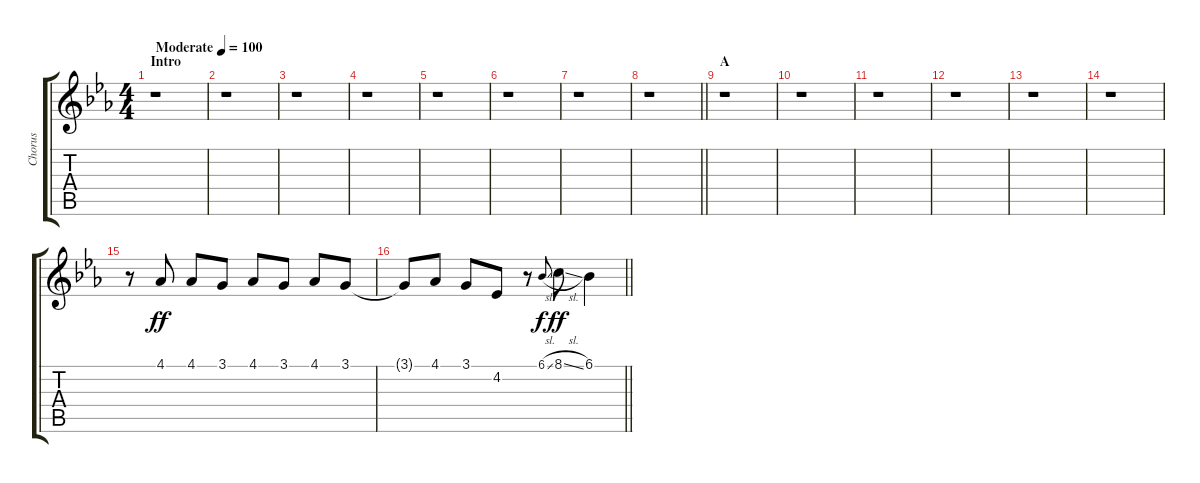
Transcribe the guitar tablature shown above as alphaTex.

\track ("Chorus" "Chorus") {instrument voiceoohs}
\staff {score tabs}
\tuning (E4 B3 G3 D3 A2 E2) {hide}
\ts (4 4)
\section ("" "Intro")
\tempo (100 "Moderate")
\clef g2
\ks eb
r.1{dy ff instrument voiceoohs} |
r.1 |
r.1 |
r.1 |
r.1 |
r.1 |
r.1 |
\barLineRight lightlight
r.1 |
\section ("" "A")
r.1 |
r.1 |
r.1 |
r.1 |
r.1 |
r.1 |
r.8 4.1.8 4.1.8 3.1.8 4.1.8 3.1.8 4.1.8 3.1.8 |
\barLineRight lightlight
3.1{t}.8 4.1.8 3.1.8 4.2.8 r.8 6.1{sl}.8{gr onbeat dy f} 8.1{sl}.8{dy ff} 6.1.4
